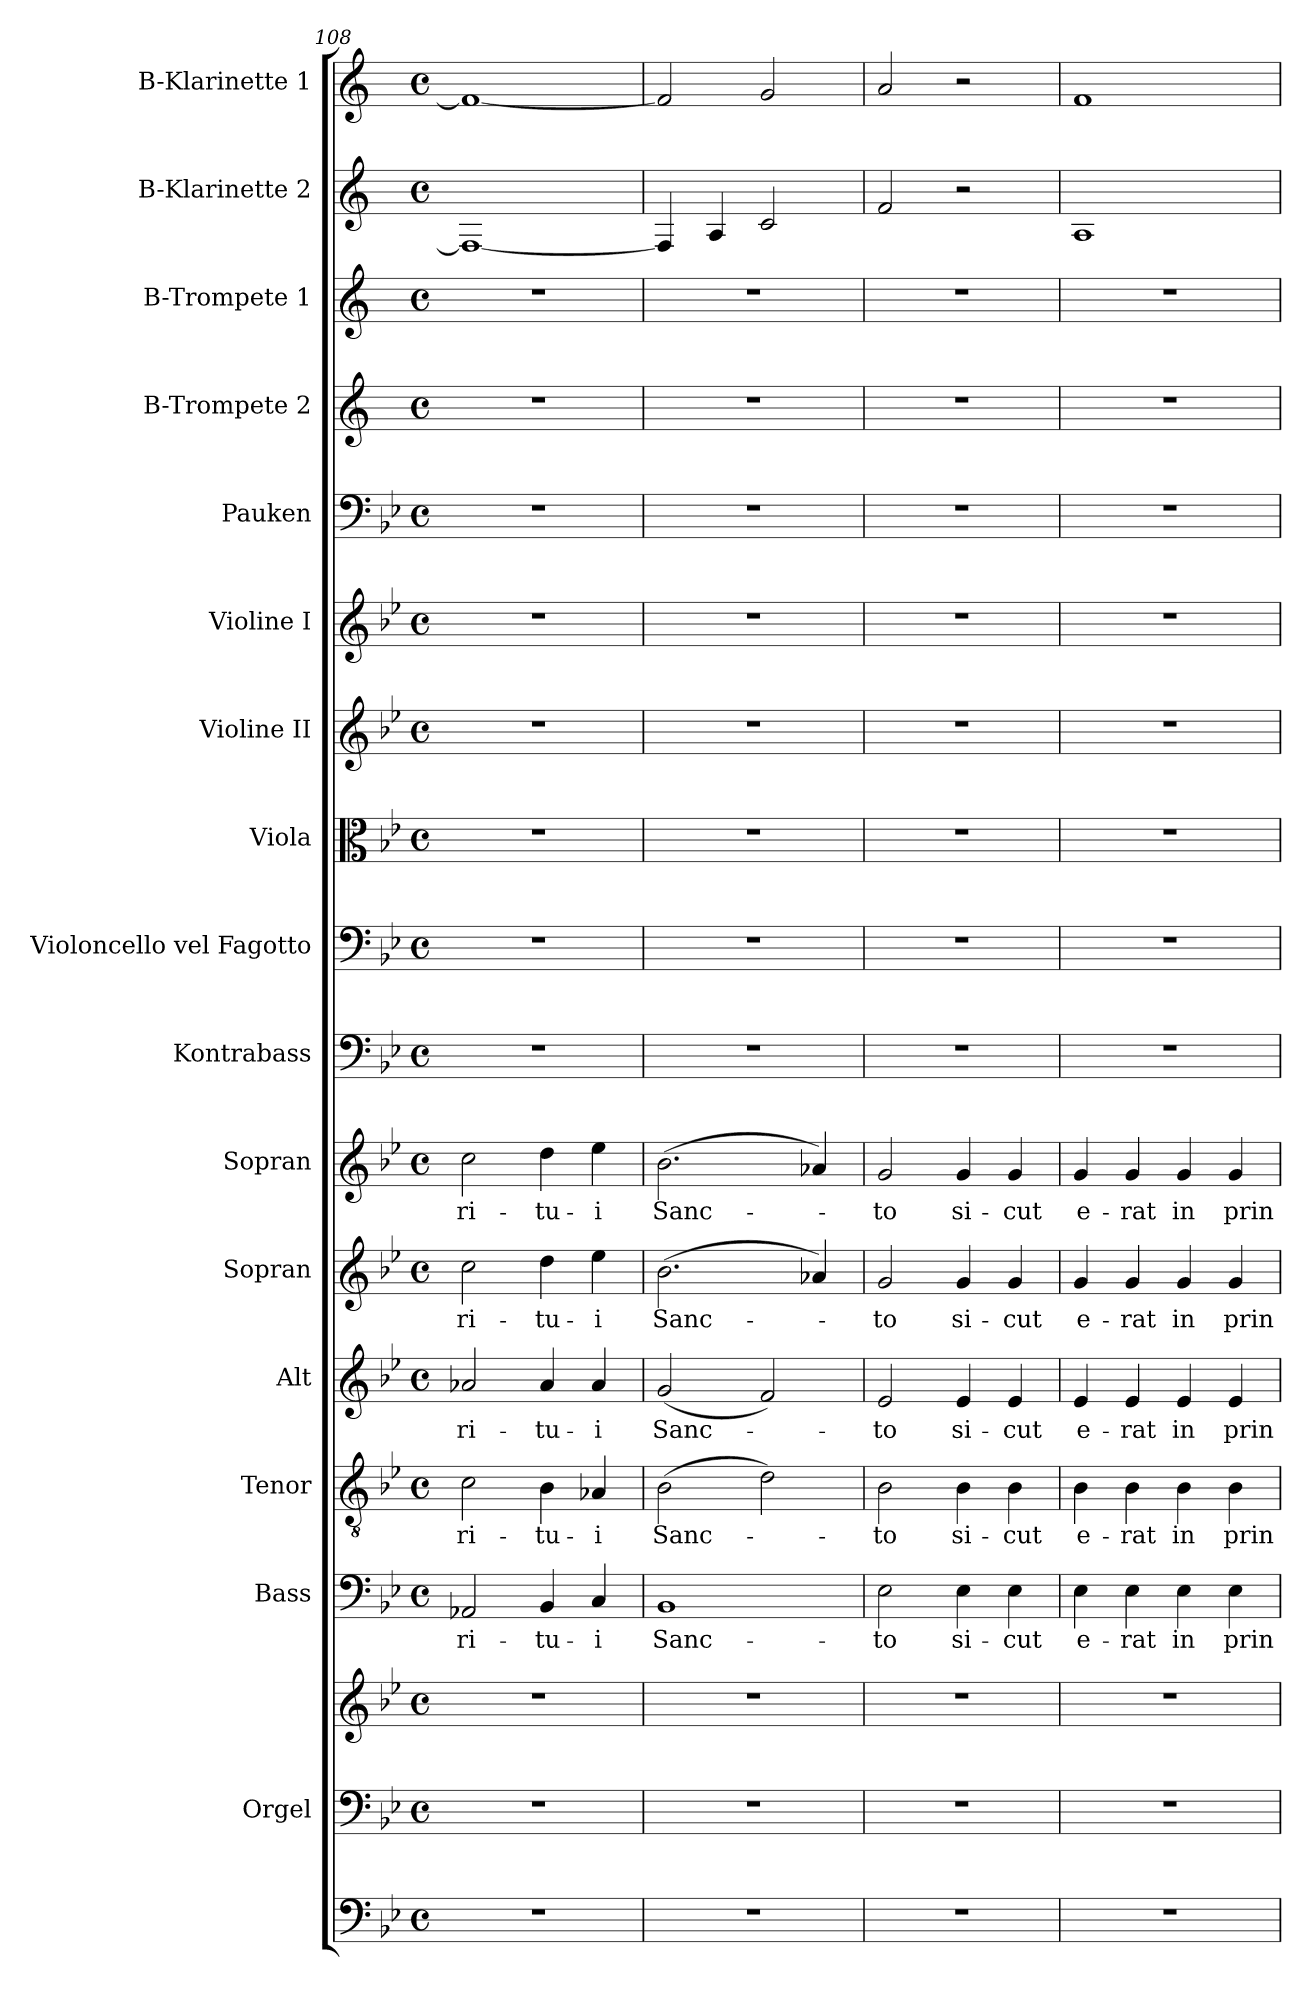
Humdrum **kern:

**kern	**kern	**kern	**kern	**text	**kern	**text	**kern	**text	**kern	**text	**kern	**text	**kern	**kern	**kern	**kern	**kern	**kern	**kern	**kern	**kern	**kern
*part17	*part16	*part16	*part15	*part15	*part14	*part14	*part13	*part13	*part12	*part12	*part11	*part11	*part10	*part9	*part8	*part7	*part6	*part5	*part4	*part3	*part2	*part1
*staff18	*staff17	*staff16	*staff15	*staff15	*staff14	*staff14	*staff13	*staff13	*staff12	*staff12	*staff11	*staff11	*staff10	*staff9	*staff8	*staff7	*staff6	*staff5	*staff4	*staff3	*staff2	*staff1
*	*I"Orgel	*	*I"Bass	*	*I"Tenor	*	*I"Alt	*	*I"Sopran	*	*I"Sopran	*	*I"Kontrabass	*I"Violoncello vel Fagotto	*I"Viola	*I"Violine II	*I"Violine I	*I"Pauken	*I"B-Trompete 2	*I"B-Trompete 1	*I"B-Klarinette 2	*I"B-Klarinette 1
*	*I'Org.	*	*I'B.	*	*I'T.	*	*I'A.	*	*I'S.	*	*I'S.	*	*I'Kb.	*I'Vc.	*I'Vla.	*I'Vl. II	*I'Vl. I	*I'Pk.	*I'B Trp. 2	*I'B Trp. 1	*I'B Kl. 2	*I'B Kl. 1
*clefF4	*clefF4	*clefG2	*clefF4	*	*clefGv2	*	*clefG2	*	*clefG2	*	*clefG2	*	*clefF4	*clefF4	*clefC3	*clefG2	*clefG2	*clefF4	*clefG2	*clefG2	*clefG2	*clefG2
*	*	*	*	*	*	*	*	*	*	*	*	*	*ITrd7c12	*	*	*	*	*	*ITrd1c2	*ITrd1c2	*ITrd1c2	*ITrd1c2
*k[b-e-]	*k[b-e-]	*k[b-e-]	*k[b-e-]	*	*k[b-e-]	*	*k[b-e-]	*	*k[b-e-]	*	*k[b-e-]	*	*k[b-e-]	*k[b-e-]	*k[b-e-]	*k[b-e-]	*k[b-e-]	*k[b-e-]	*k[b-e-]	*k[b-e-]	*k[b-e-]	*k[b-e-]
*B-:	*B-:	*B-:	*B-:	*	*B-:	*	*B-:	*	*B-:	*	*B-:	*	*B-:	*B-:	*B-:	*B-:	*B-:	*B-:	*B-:	*B-:	*B-:	*B-:
*M4/4	*M4/4	*M4/4	*M4/4	*	*M4/4	*	*M4/4	*	*M4/4	*	*M4/4	*	*M4/4	*M4/4	*M4/4	*M4/4	*M4/4	*M4/4	*M4/4	*M4/4	*M4/4	*M4/4
*met(c)	*met(c)	*met(c)	*met(c)	*	*met(c)	*	*met(c)	*	*met(c)	*	*met(c)	*	*met(c)	*met(c)	*met(c)	*met(c)	*met(c)	*met(c)	*met(c)	*met(c)	*met(c)	*met(c)
=108	=108	=108	=108	=108	=108	=108	=108	=108	=108	=108	=108	=108	=108	=108	=108	=108	=108	=108	=108	=108	=108	=108
!	!	!	!	!LO:LY:b	!	!LO:LY:b	!	!LO:LY:b	!	!LO:LY:b	!	!LO:LY:b	!	!	!	!	!	!	!	!	!	!
1r	1r	1r	2AA-X/	-ri-	2c\	-ri-	2a-X/	-ri-	2cc\	-ri-	2cc\	-ri-	1r	1r	1r	1r	1r	1r	1r	1r	1E-_	1e-_
!	!	!	!	!LO:LY:b	!	!LO:LY:b	!	!LO:LY:b	!	!LO:LY:b	!	!LO:LY:b	!	!	!	!	!	!	!	!	!	!
.	.	.	4BB-/	-tu-	4B-\	-tu-	4a-/	-tu-	4dd\	-tu-	4dd\	-tu-	.	.	.	.	.	.	.	.	.	.
!	!	!	!	!LO:LY:b	!	!LO:LY:b	!	!LO:LY:b	!	!LO:LY:b	!	!LO:LY:b	!	!	!	!	!	!	!	!	!	!
.	.	.	4C/	-i	4A-X/	-i	4a-/	-i	4ee-\	-i	4ee-\	-i	.	.	.	.	.	.	.	.	.	.
=109	=109	=109	=109	=109	=109	=109	=109	=109	=109	=109	=109	=109	=109	=109	=109	=109	=109	=109	=109	=109	=109	=109
!	!	!	!	!LO:LY:b	!	!LO:LY:b	!	!LO:LY:b	!	!LO:LY:b	!	!LO:LY:b	!	!	!	!	!	!	!	!	!	!
1r	1r	1r	1BB-	Sanc-	(>2B-\	Sanc-	(<2g/	Sanc-	(>2.b-\	Sanc-	(>2.b-\	Sanc-	1r	1r	1r	1r	1r	1r	1r	1r	4E-/]	2e-/]
.	.	.	.	.	.	.	.	.	.	.	.	.	.	.	.	.	.	.	.	.	4G/	.
.	.	.	.	.	2d\)	.	2f/)	.	.	.	.	.	.	.	.	.	.	.	.	.	2B-/	2f/
.	.	.	.	.	.	.	.	.	4a-X/)	.	4a-X/)	.	.	.	.	.	.	.	.	.	.	.
=110	=110	=110	=110	=110	=110	=110	=110	=110	=110	=110	=110	=110	=110	=110	=110	=110	=110	=110	=110	=110	=110	=110
!	!	!	!	!LO:LY:b	!	!LO:LY:b	!	!LO:LY:b	!	!LO:LY:b	!	!LO:LY:b	!	!	!	!	!	!	!	!	!	!
1r	1r	1r	2E-\	-to	2B-\	-to	2e-/	-to	2g/	-to	2g/	-to	1r	1r	1r	1r	1r	1r	1r	1r	2e-/	2g/
!	!	!	!	!LO:LY:b	!	!LO:LY:b	!	!LO:LY:b	!	!LO:LY:b	!	!LO:LY:b	!	!	!	!	!	!	!	!	!	!
.	.	.	4E-\	si-	4B-\	si-	4e-/	si-	4g/	si-	4g/	si-	.	.	.	.	.	.	.	.	2r	2r
!	!	!	!	!LO:LY:b	!	!LO:LY:b	!	!LO:LY:b	!	!LO:LY:b	!	!LO:LY:b	!	!	!	!	!	!	!	!	!	!
.	.	.	4E-\	-cut	4B-\	-cut	4e-/	-cut	4g/	-cut	4g/	-cut	.	.	.	.	.	.	.	.	.	.
=111	=111	=111	=111	=111	=111	=111	=111	=111	=111	=111	=111	=111	=111	=111	=111	=111	=111	=111	=111	=111	=111	=111
!	!	!	!	!LO:LY:b	!	!LO:LY:b	!	!LO:LY:b	!	!LO:LY:b	!	!LO:LY:b	!	!	!	!	!	!	!	!	!	!
1r	1r	1r	4E-\	e-	4B-\	e-	4e-/	e-	4g/	e-	4g/	e-	1r	1r	1r	1r	1r	1r	1r	1r	1G	1e-
!	!	!	!	!LO:LY:b	!	!LO:LY:b	!	!LO:LY:b	!	!LO:LY:b	!	!LO:LY:b	!	!	!	!	!	!	!	!	!	!
.	.	.	4E-\	-rat	4B-\	-rat	4e-/	-rat	4g/	-rat	4g/	-rat	.	.	.	.	.	.	.	.	.	.
!	!	!	!	!LO:LY:b	!	!LO:LY:b	!	!LO:LY:b	!	!LO:LY:b	!	!LO:LY:b	!	!	!	!	!	!	!	!	!	!
.	.	.	4E-\	in	4B-\	in	4e-/	in	4g/	in	4g/	in	.	.	.	.	.	.	.	.	.	.
!	!	!	!	!LO:LY:b	!	!LO:LY:b	!	!LO:LY:b	!	!LO:LY:b	!	!LO:LY:b	!	!	!	!	!	!	!	!	!	!
.	.	.	4E-\	prin-	4B-\	prin-	4e-/	prin-	4g/	prin-	4g/	prin-	.	.	.	.	.	.	.	.	.	.
=	=	=	=	=	=	=	=	=	=	=	=	=	=	=	=	=	=	=	=	=	=	=
*-	*-	*-	*-	*-	*-	*-	*-	*-	*-	*-	*-	*-	*-	*-	*-	*-	*-	*-	*-	*-	*-	*-
